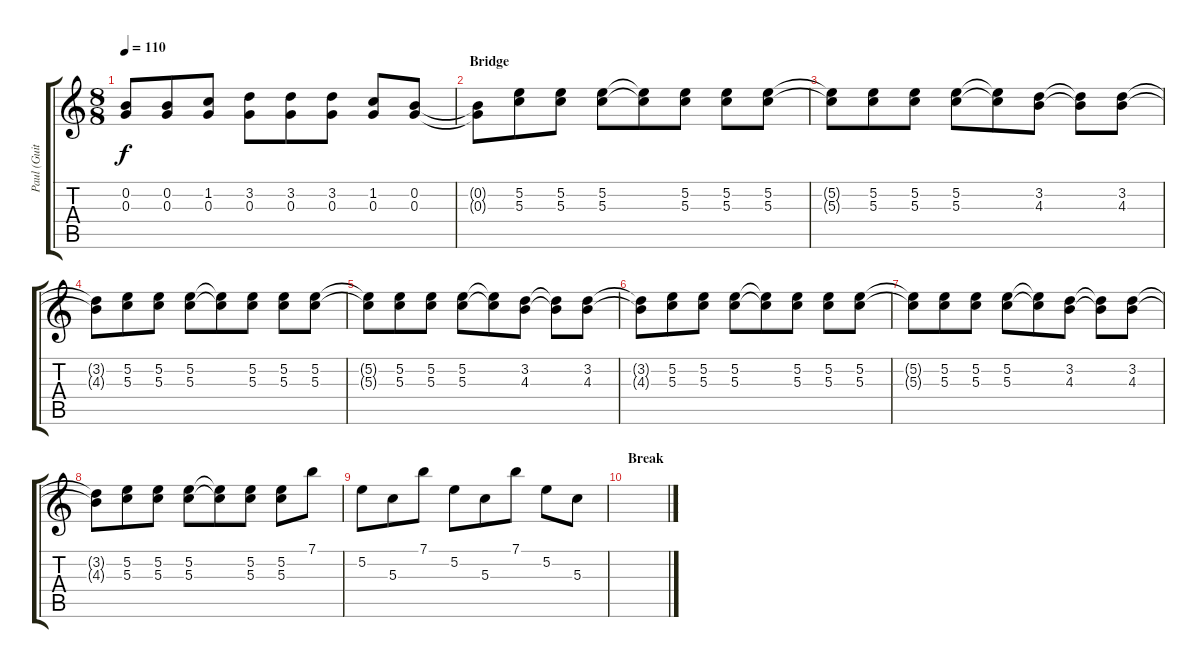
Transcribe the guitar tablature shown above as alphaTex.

\track ("Paul (Guitar 1)" "Paul (Guit") {instrument electricguitarclean}
\staff {score tabs}
\tuning (E4 B3 G3 D3 A2 E2) {hide}
\ts (8 8)
\tempo 110
\clef g2
\ks c
(0.2 0.3).8{dy f} (0.2 0.3).8 (1.2 0.3).8 (3.2 0.3).8 (3.2 0.3).8 (3.2 0.3).8 (1.2 0.3).8 (0.2 0.3).8 |
\section ("" "Bridge")
(0.2{t} 0.3{t}).8 (5.2 5.3).8 (5.2 5.3).8 (5.2 5.3).8 (5.2{t} 5.3{t}).8 (5.2 5.3).8 (5.2 5.3).8 (5.2 5.3).8 |
(5.2{t} 5.3{t}).8 (5.2 5.3).8 (5.2 5.3).8 (5.2 5.3).8 (5.2{t} 5.3{t}).8 (3.2 4.3).8 (3.2{t} 4.3{t}).8 (3.2 4.3).8 |
(3.2{t} 4.3{t}).8 (5.2 5.3).8 (5.2 5.3).8 (5.2 5.3).8 (5.2{t} 5.3{t}).8 (5.2 5.3).8 (5.2 5.3).8 (5.2 5.3).8 |
(5.2{t} 5.3{t}).8 (5.2 5.3).8 (5.2 5.3).8 (5.2 5.3).8 (5.2{t} 5.3{t}).8 (3.2 4.3).8 (3.2{t} 4.3{t}).8 (3.2 4.3).8 |
(3.2{t} 4.3{t}).8 (5.2 5.3).8 (5.2 5.3).8 (5.2 5.3).8 (5.2{t} 5.3{t}).8 (5.2 5.3).8 (5.2 5.3).8 (5.2 5.3).8 |
(5.2{t} 5.3{t}).8 (5.2 5.3).8 (5.2 5.3).8 (5.2 5.3).8 (5.2{t} 5.3{t}).8 (3.2 4.3).8 (3.2{t} 4.3{t}).8 (3.2 4.3).8 |
(3.2{t} 4.3{t}).8 (5.2 5.3).8 (5.2 5.3).8 (5.2 5.3).8 (5.2{t} 5.3{t}).8 (5.2 5.3).8 (5.2 5.3).8 7.1.8 |
5.2.8 5.3.8 7.1.8 5.2.8 5.3.8 7.1.8 5.2.8 5.3.8 |
\section ("" "Break")
